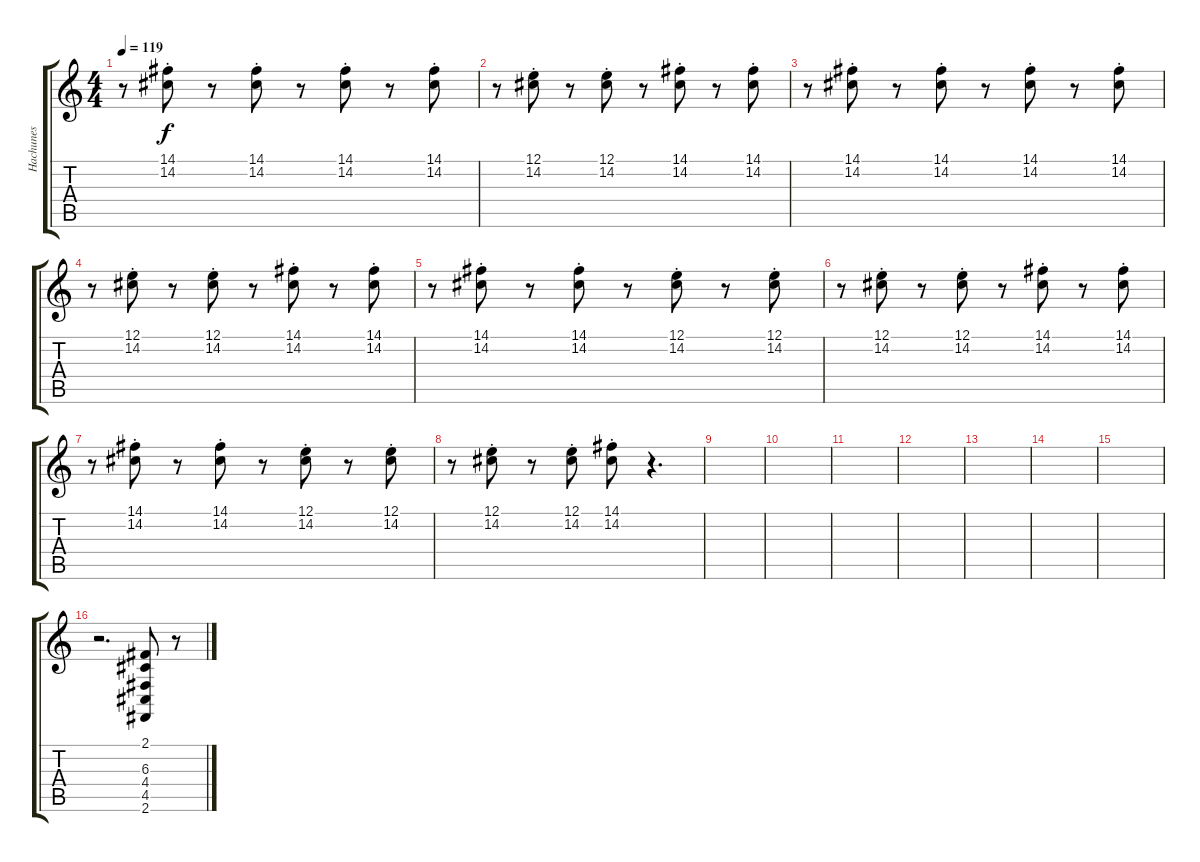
\track ("Hachunes" "Hachunes") {instrument lead1square}
\staff {score tabs}
\tuning (E4 B3 G3 D3 A2 E2) {hide}
\ts (4 4)
\tempo 119
\clef g2
\ks c
r.8{dy f} (14.1{st} 14.2{st}).8 r.8 (14.1{st} 14.2{st}).8 r.8 (14.1{st} 14.2{st}).8 r.8 (14.1{st} 14.2{st}).8 |
r.8 (12.1{st} 14.2{st}).8 r.8 (12.1{st} 14.2{st}).8 r.8 (14.1{st} 14.2{st}).8 r.8 (14.1{st} 14.2{st}).8 |
r.8 (14.1{st} 14.2{st}).8 r.8 (14.1{st} 14.2{st}).8 r.8 (14.1{st} 14.2{st}).8 r.8 (14.1{st} 14.2{st}).8 |
r.8 (12.1{st} 14.2{st}).8 r.8 (12.1{st} 14.2{st}).8 r.8 (14.1{st} 14.2{st}).8 r.8 (14.1{st} 14.2{st}).8 |
r.8 (14.1{st} 14.2{st}).8 r.8 (14.1{st} 14.2{st}).8 r.8 (12.1{st} 14.2{st}).8 r.8 (12.1{st} 14.2{st}).8 |
r.8 (12.1{st} 14.2{st}).8 r.8 (12.1{st} 14.2{st}).8 r.8 (14.1{st} 14.2{st}).8 r.8 (14.1{st} 14.2{st}).8 |
r.8 (14.1{st} 14.2{st}).8 r.8 (14.1{st} 14.2{st}).8 r.8 (12.1{st} 14.2{st}).8 r.8 (12.1{st} 14.2{st}).8 |
r.8 (12.1{st} 14.2{st}).8 r.8 (12.1{st} 14.2{st}).8 (14.1{st} 14.2{st}).8 r.4{d} |
|
|
|
|
|
|
|
r.2{d} (2.1 6.3 4.4 4.5 2.6).8 r.8
